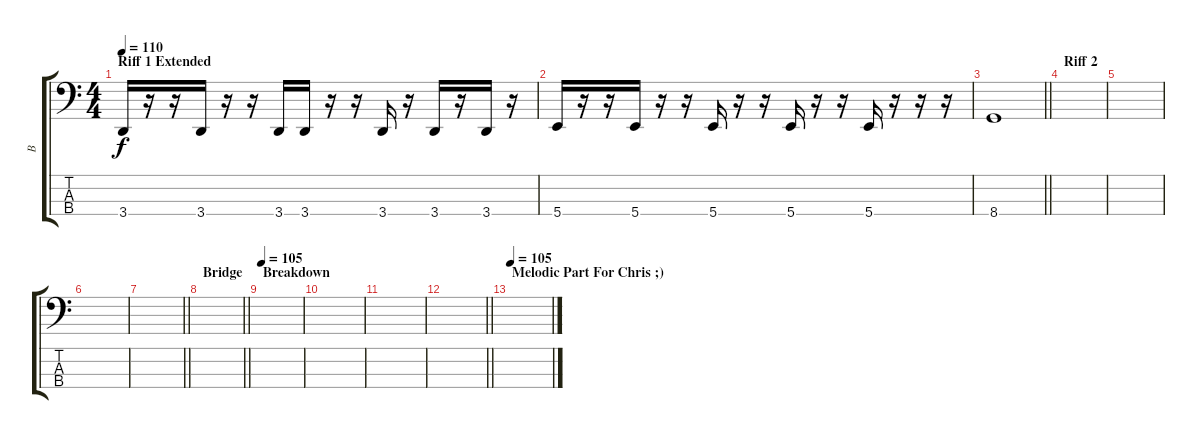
\track ("B" "B") {instrument electricbasspick}
\staff {score tabs}
\tuning (E2 B1 Gb1 B0) {hide}
\ts (4 4)
\section ("" "Riff 1 Extended")
\tempo 110
\clef f4
\ks c
3.4.16{dy f} r.16 r.16 3.4.16 r.16 r.16 3.4.16 3.4.16 r.16 r.16 3.4.16 r.16 3.4.16 r.16 3.4.16 r.16 |
5.4.16 r.16 r.16 5.4.16 r.16 r.16 5.4.16 r.16 r.16 5.4.16 r.16 r.16 5.4.16 r.16 r.16 r.16 |
\barLineRight lightlight
8.4.1 |
\section ("" "Riff 2")
|
|
|
\barLineRight lightlight
|
\section ("" "Bridge")
\barLineRight lightlight
|
\section ("" "Breakdown")
\tempo 95
\tempo 105
|
|
|
\barLineRight lightlight
|
\section ("" "Melodic Part For Chris ;)")
\tempo 105
